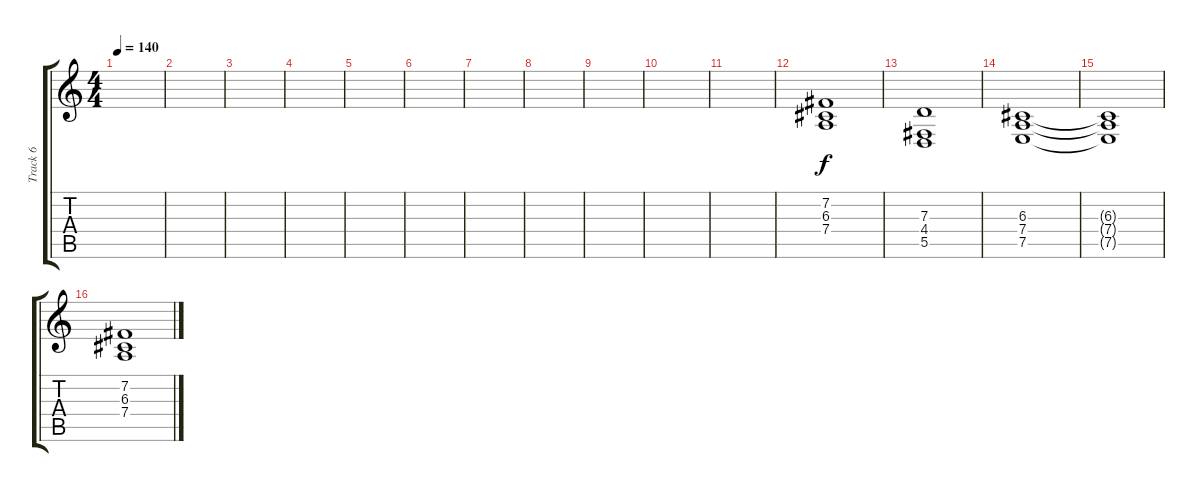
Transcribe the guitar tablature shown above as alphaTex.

\track ("Track 6" "Track 6") {instrument stringensemble1}
\staff {score tabs}
\tuning (E4 B3 G3 D3 A2 E2) {hide}
\ts (4 4)
\tempo 140
\clef g2
\ks c
|
|
|
|
|
|
|
|
|
|
|
(7.2 6.3 7.4).1 |
(7.3 4.4 5.5).1 |
(6.3 7.4 7.5).1 |
(6.3{t} 7.4{t} 7.5{t}).1 |
(7.2 6.3 7.4).1
